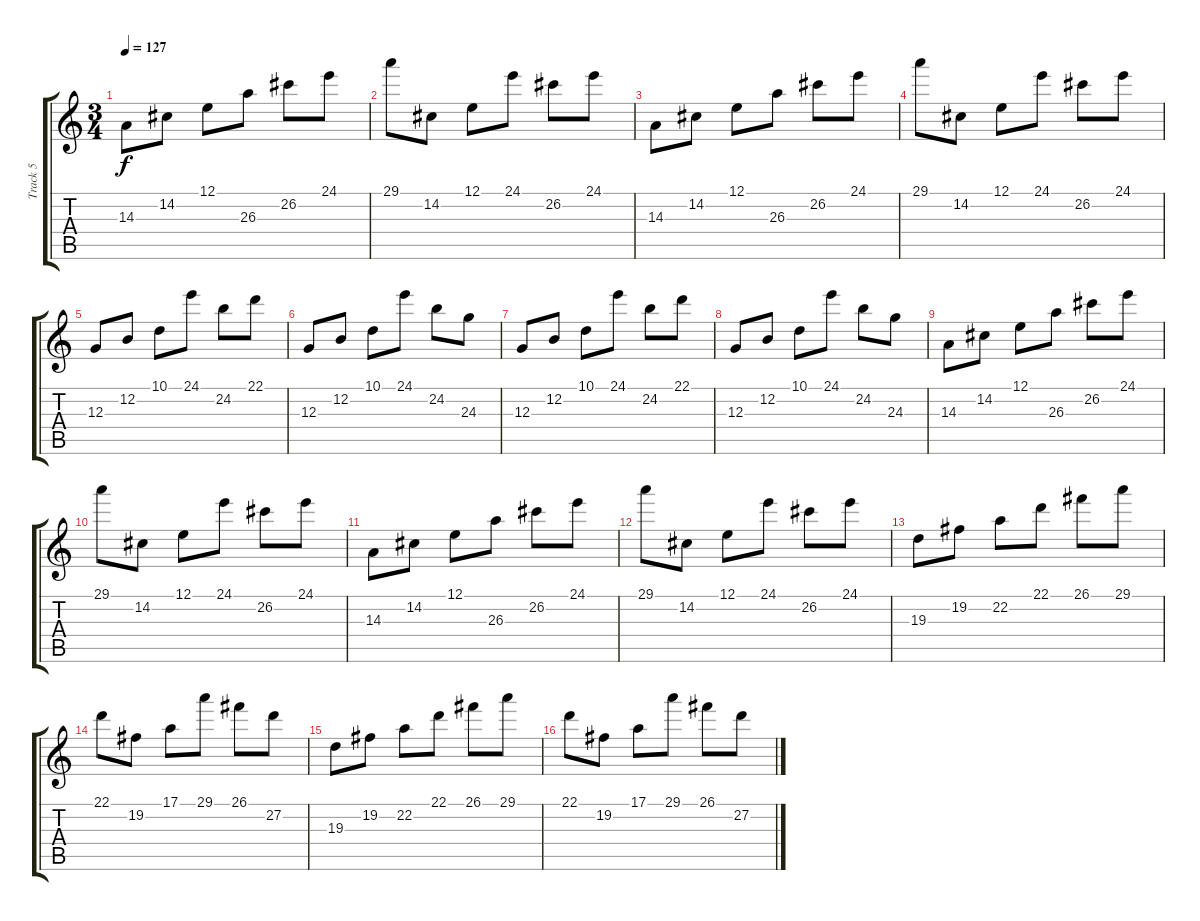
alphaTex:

\track ("Track 5" "Track 5") {instrument brightacousticpiano}
\staff {score tabs}
\tuning (E4 B3 G3 D3 A2 E2) {hide}
\ts (3 4)
\tempo 127
\clef g2
\ks c
14.3.8{dy f} 14.2.8 12.1.8 26.3.8 26.2.8 24.1.8 |
29.1.8 14.2.8 12.1.8 24.1.8 26.2.8 24.1.8 |
14.3.8 14.2.8 12.1.8 26.3.8 26.2.8 24.1.8 |
29.1.8 14.2.8 12.1.8 24.1.8 26.2.8 24.1.8 |
12.3.8 12.2.8 10.1.8 24.1.8 24.2.8 22.1.8 |
12.3.8 12.2.8 10.1.8 24.1.8 24.2.8 24.3.8 |
12.3.8 12.2.8 10.1.8 24.1.8 24.2.8 22.1.8 |
12.3.8 12.2.8 10.1.8 24.1.8 24.2.8 24.3.8 |
14.3.8 14.2.8 12.1.8 26.3.8 26.2.8 24.1.8 |
29.1.8 14.2.8 12.1.8 24.1.8 26.2.8 24.1.8 |
14.3.8 14.2.8 12.1.8 26.3.8 26.2.8 24.1.8 |
29.1.8 14.2.8 12.1.8 24.1.8 26.2.8 24.1.8 |
19.3.8 19.2.8 22.2.8 22.1.8 26.1.8 29.1.8 |
22.1.8 19.2.8 17.1.8 29.1.8 26.1.8 27.2.8 |
19.3.8 19.2.8 22.2.8 22.1.8 26.1.8 29.1.8 |
22.1.8 19.2.8 17.1.8 29.1.8 26.1.8 27.2.8
